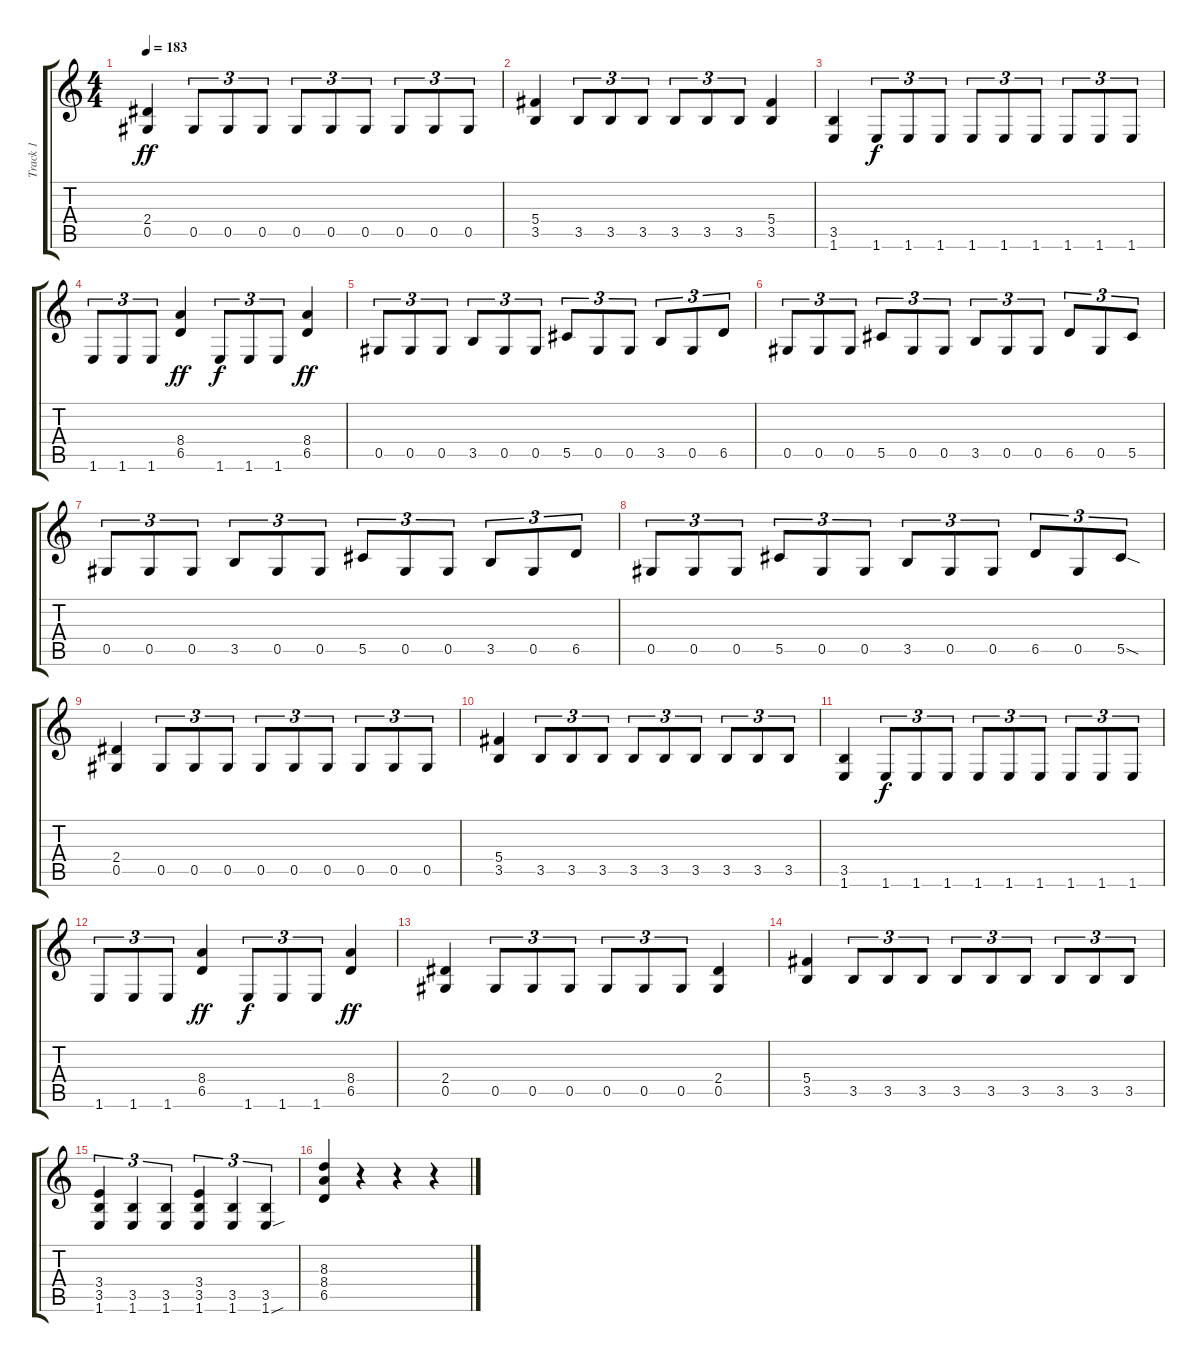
\track ("Track 1" "Track 1") {instrument distortionguitar}
\staff {score tabs}
\tuning (Eb4 Bb3 Gb3 Db3 Ab2 Eb2) {hide}
\ts (4 4)
\tempo 183
\clef g2
\ks c
(2.4 0.5).4{dy ff} 0.5.8{tu (3 2)} 0.5.8{tu (3 2)} 0.5.8{tu (3 2)} 0.5.8{tu (3 2)} 0.5.8{tu (3 2)} 0.5.8{tu (3 2)} 0.5.8{tu (3 2)} 0.5.8{tu (3 2)} 0.5.8{tu (3 2)} |
(5.4 3.5).4 3.5.8{tu (3 2)} 3.5.8{tu (3 2)} 3.5.8{tu (3 2)} 3.5.8{tu (3 2)} 3.5.8{tu (3 2)} 3.5.8{tu (3 2)} (5.4 3.5).4 |
(3.5 1.6).4 1.6.8{tu (3 2) dy f} 1.6.8{tu (3 2)} 1.6.8{tu (3 2)} 1.6.8{tu (3 2)} 1.6.8{tu (3 2)} 1.6.8{tu (3 2)} 1.6.8{tu (3 2)} 1.6.8{tu (3 2)} 1.6.8{tu (3 2)} |
1.6.8{tu (3 2)} 1.6.8{tu (3 2)} 1.6.8{tu (3 2)} (8.4 6.5).4{dy ff} 1.6.8{tu (3 2) dy f} 1.6.8{tu (3 2)} 1.6.8{tu (3 2)} (8.4 6.5).4{dy ff} |
0.5.8{tu (3 2)} 0.5.8{tu (3 2)} 0.5.8{tu (3 2)} 3.5.8{tu (3 2)} 0.5.8{tu (3 2)} 0.5.8{tu (3 2)} 5.5.8{tu (3 2)} 0.5.8{tu (3 2)} 0.5.8{tu (3 2)} 3.5.8{tu (3 2)} 0.5.8{tu (3 2)} 6.5.8{tu (3 2)} |
0.5.8{tu (3 2)} 0.5.8{tu (3 2)} 0.5.8{tu (3 2)} 5.5.8{tu (3 2)} 0.5.8{tu (3 2)} 0.5.8{tu (3 2)} 3.5.8{tu (3 2)} 0.5.8{tu (3 2)} 0.5.8{tu (3 2)} 6.5.8{tu (3 2)} 0.5.8{tu (3 2)} 5.5.8{tu (3 2)} |
0.5.8{tu (3 2)} 0.5.8{tu (3 2)} 0.5.8{tu (3 2)} 3.5.8{tu (3 2)} 0.5.8{tu (3 2)} 0.5.8{tu (3 2)} 5.5.8{tu (3 2)} 0.5.8{tu (3 2)} 0.5.8{tu (3 2)} 3.5.8{tu (3 2)} 0.5.8{tu (3 2)} 6.5.8{tu (3 2)} |
0.5.8{tu (3 2)} 0.5.8{tu (3 2)} 0.5.8{tu (3 2)} 5.5.8{tu (3 2)} 0.5.8{tu (3 2)} 0.5.8{tu (3 2)} 3.5.8{tu (3 2)} 0.5.8{tu (3 2)} 0.5.8{tu (3 2)} 6.5.8{tu (3 2)} 0.5.8{tu (3 2)} 5.5{sod}.8{tu (3 2)} |
(2.4 0.5).4 0.5.8{tu (3 2)} 0.5.8{tu (3 2)} 0.5.8{tu (3 2)} 0.5.8{tu (3 2)} 0.5.8{tu (3 2)} 0.5.8{tu (3 2)} 0.5.8{tu (3 2)} 0.5.8{tu (3 2)} 0.5.8{tu (3 2)} |
(5.4 3.5).4 3.5.8{tu (3 2)} 3.5.8{tu (3 2)} 3.5.8{tu (3 2)} 3.5.8{tu (3 2)} 3.5.8{tu (3 2)} 3.5.8{tu (3 2)} 3.5.8{tu (3 2)} 3.5.8{tu (3 2)} 3.5.8{tu (3 2)} |
(3.5 1.6).4 1.6.8{tu (3 2) dy f} 1.6.8{tu (3 2)} 1.6.8{tu (3 2)} 1.6.8{tu (3 2)} 1.6.8{tu (3 2)} 1.6.8{tu (3 2)} 1.6.8{tu (3 2)} 1.6.8{tu (3 2)} 1.6.8{tu (3 2)} |
1.6.8{tu (3 2)} 1.6.8{tu (3 2)} 1.6.8{tu (3 2)} (8.4 6.5).4{dy ff} 1.6.8{tu (3 2) dy f} 1.6.8{tu (3 2)} 1.6.8{tu (3 2)} (8.4 6.5).4{dy ff} |
(2.4 0.5).4 0.5.8{tu (3 2)} 0.5.8{tu (3 2)} 0.5.8{tu (3 2)} 0.5.8{tu (3 2)} 0.5.8{tu (3 2)} 0.5.8{tu (3 2)} (2.4 0.5).4 |
(5.4 3.5).4 3.5.8{tu (3 2)} 3.5.8{tu (3 2)} 3.5.8{tu (3 2)} 3.5.8{tu (3 2)} 3.5.8{tu (3 2)} 3.5.8{tu (3 2)} 3.5.8{tu (3 2)} 3.5.8{tu (3 2)} 3.5.8{tu (3 2)} |
(3.4 3.5 1.6).4{tu (3 2)} (3.5 1.6).4{tu (3 2)} (3.5 1.6).4{tu (3 2)} (3.4 3.5 1.6).4{tu (3 2)} (3.5 1.6).4{tu (3 2)} (3.5 1.6{sou}).4{tu (3 2)} |
(8.3 8.4 6.5).4 r.4 r.4 r.4
